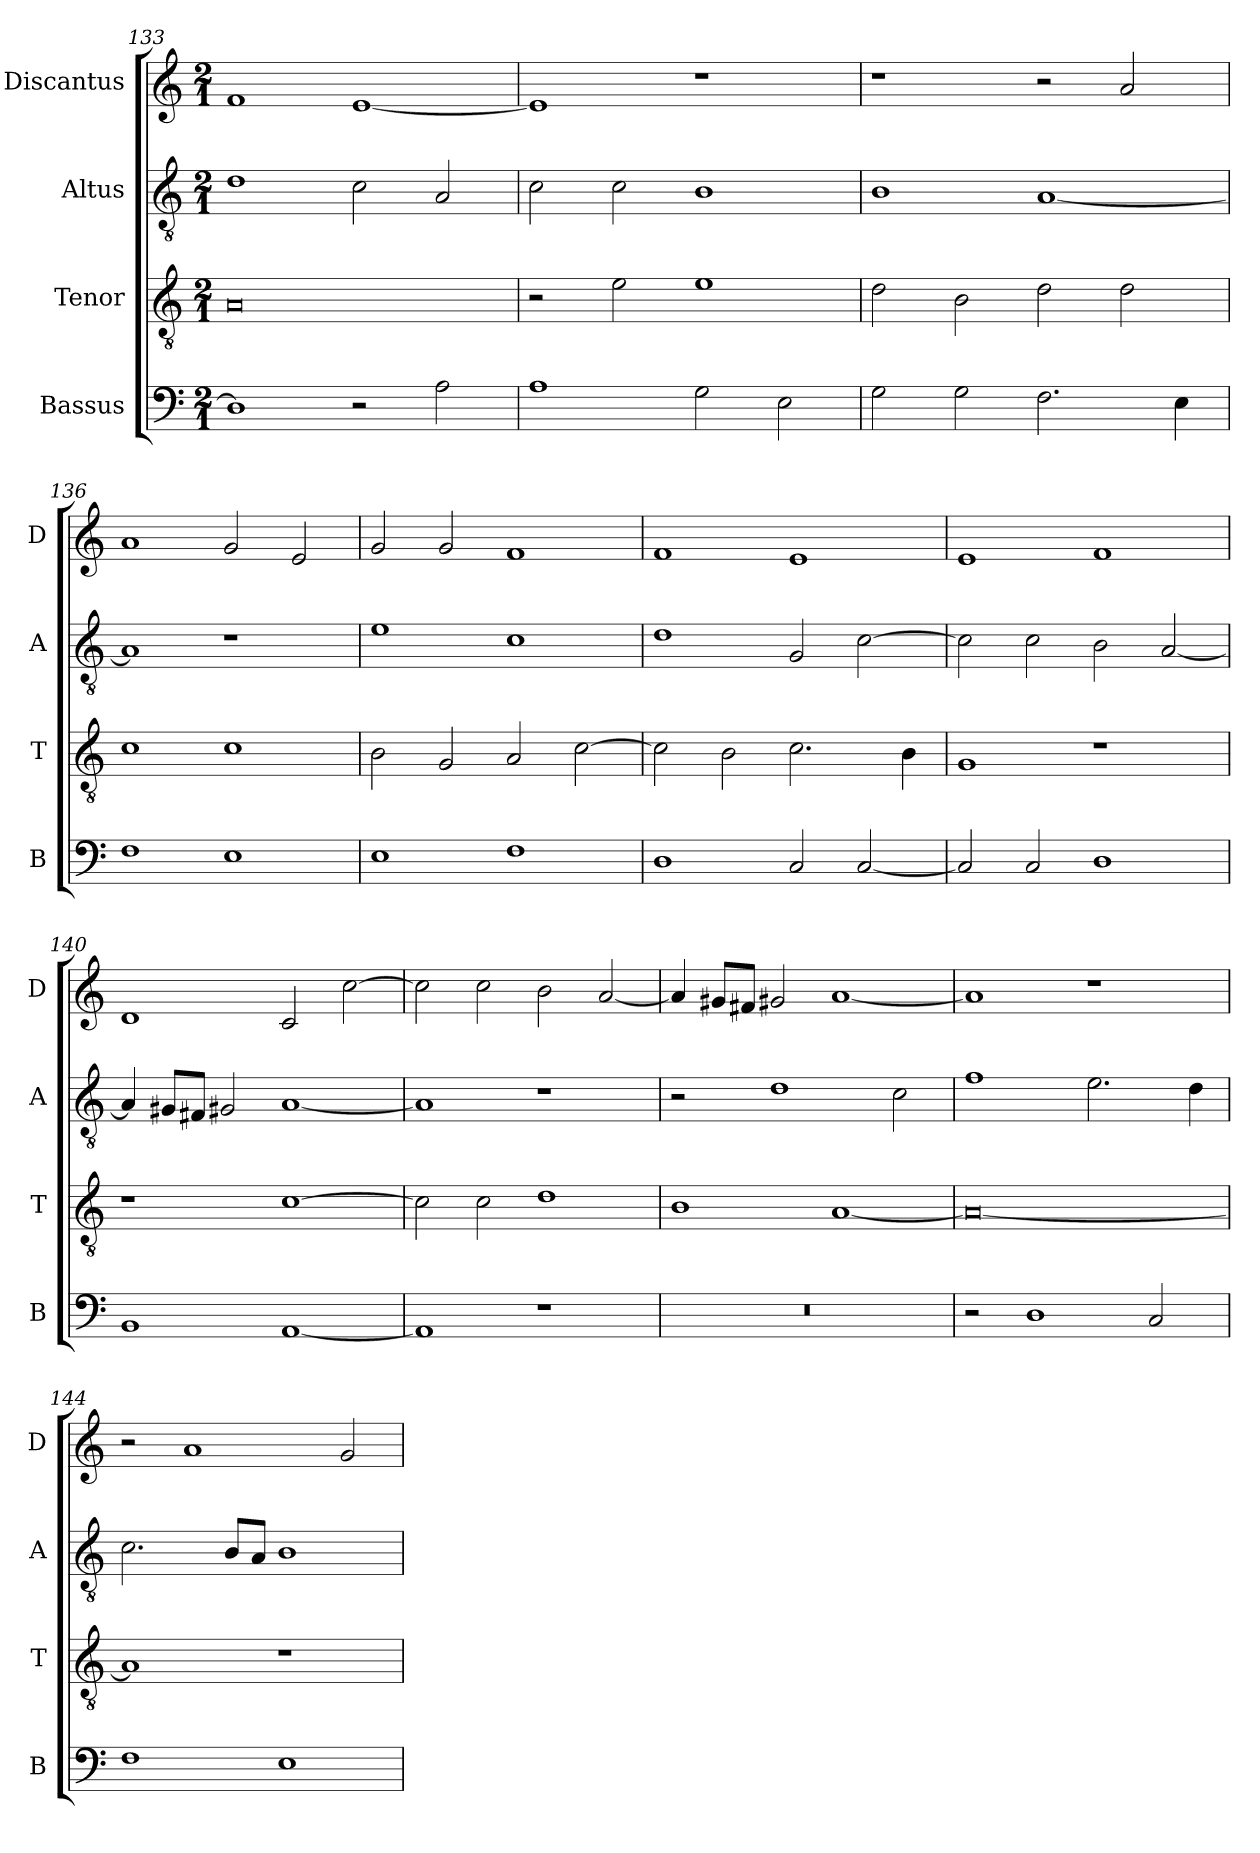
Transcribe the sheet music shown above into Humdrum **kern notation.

**kern	**kern	**kern	**kern
*part4	*part3	*part2	*part1
*staff4	*staff3	*staff2	*staff1
*I"Bassus	*I"Tenor	*I"Altus	*I"Discantus
*I'B	*I'T	*I'A	*I'D
*clefF4	*clefGv2	*clefGv2	*clefG2
*k[]	*k[]	*k[]	*k[]
*M2/1	*M2/1	*M2/1	*M2/1
=133	=133	=133	=133
1D]	0A	1d	1f
2r	.	2c\	[1e
2A\	.	2A/	.
=134	=134	=134	=134
1A	2r	2c\	1e]
.	2e\	2c\	.
2G\	1e	1B	1r
2E\	.	.	.
=135	=135	=135	=135
2G\	2d\	1B	1r
2G\	2B\	.	.
2.F\	2d\	[1A	2r
.	2d\	.	2a/
4E\	.	.	.
=136	=136	=136	=136
1F	1c	1A]	1a
1E	1c	1r	2g/
.	.	.	2e/
=137	=137	=137	=137
1E	2B\	1e	2g/
.	2G/	.	2g/
1F	2A/	1c	1f
.	[2c\	.	.
=138	=138	=138	=138
1D	2c\]	1d	1f
.	2B\	.	.
2C/	2.c\	2G/	1e
[2C/	.	[2c\	.
.	4B\	.	.
=139	=139	=139	=139
2C/]	1G	2c\]	1e
2C/	.	2c\	.
1D	1r	2B\	1f
.	.	[2A/	.
=140	=140	=140	=140
1BB	1r	4A/]	1d
.	.	8G#X/L	.
.	.	8F#X/J	.
.	.	2G#X/	.
[1AA	[1c	[1A	2c/
.	.	.	[2cc\
=141	=141	=141	=141
1AA]	2c\]	1A]	2cc\]
.	2c\	.	2cc\
1r	1d	1r	2b\
.	.	.	[2a/
=142	=142	=142	=142
0r	1B	2r	4a/]
.	.	.	8g#X/L
.	.	.	8f#X/J
.	.	1d	2g#X/
.	[1A	.	[1a
.	.	2c\	.
=143	=143	=143	=143
2r	0A_	1f	1a]
1D	.	.	.
.	.	2.e\	1r
2C/	.	.	.
.	.	4d\	.
=144	=144	=144	=144
1F	1A]	2.c\	2r
.	.	.	1a
.	.	8B/L	.
.	.	8A/J	.
1E	1r	1B	.
.	.	.	2g/
=	=	=	=
*-	*-	*-	*-
